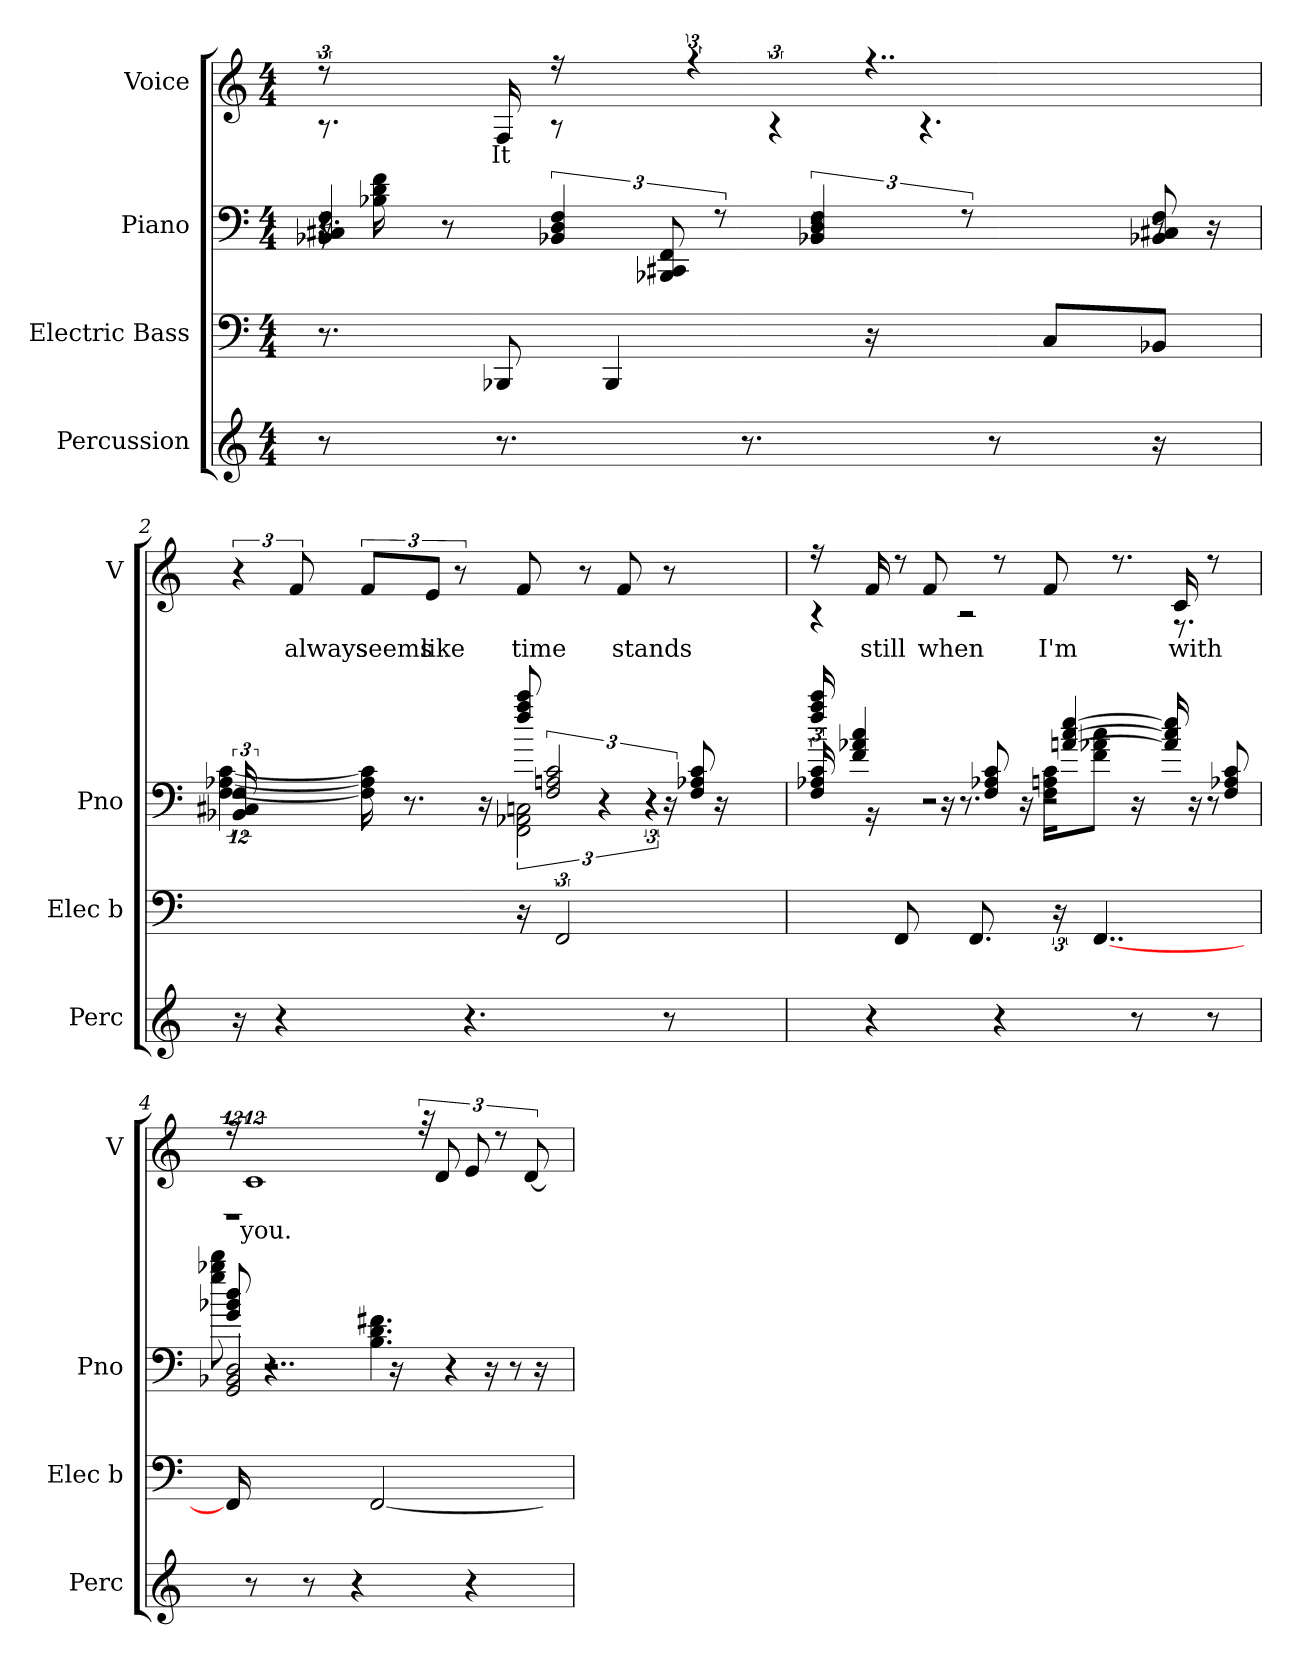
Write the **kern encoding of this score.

**kern	**kern	**kern	**kern	**text
*part4	*part3	*part2	*part1	*part1
*staff4	*staff3	*staff2	*staff1	*staff1
*I"Percussion	*I"Electric Bass	*I"Piano	*I"Voice	*
*I'Perc	*I'Elec b	*I'Pno	*I'V	*
*clefG2	*clefF4	*clefF4	*clefG2	*
*M4/4	*M4/4	*M4/4	*M4/4	*
*MM110	*MM110	*MM110	*MM110	*
=1	=1	=1	=1	=1
*	*	*^	*^	*
*	*	*	*^	*	*	*
8r	8.r	4BB-X 4C#X 4F	16r	4.r	12r	8.r	.
.	.	.	16B-X 16d 16f	.	.	.	.
.	.	.	.	.	6ryy	.	.
16R	.	.	8r	.	.	.	.
8.r	8BBB-X	.	.	.	.	16F	It
.	.	6BB-X 6D 6F	4ryy	.	16r	8r	.
.	4BBB-	.	.	.	12ryy	.	.
16R	.	.	.	8BBB-X 8CC#X 8FF	.	12ryy	.
.	.	.	.	.	6r	.	.
.	.	12r	.	.	.	.	.
8.r	.	.	.	.	.	.	.
.	.	.	.	.	.	6r	.
.	.	6BB-X 6D 6F	8r	4r	.	.	.
.	16r	.	.	.	4..r	.	.
16R	8ryy	.	4ryy	.	.	4.r	.
.	.	12r	.	.	.	.	.
8r	.	.	.	.	.	.	.
.	8C/L	8ryy	.	8.ryy	.	.	.
16R	.	.	.	.	.	.	.
16r	8BB-X/J	8BB-X 8C#X 8F	8r	.	.	.	.
16R	.	.	.	16r	.	.	.
*	*	*	*	*	*v	*v	*
=2	=2	=2	=2	=2	=2	=2
*	*	*	*	*^	*	*
16r	2ryy	24BB- 24C#X 24F	[4F [4A-X [4c	2ryy	12%7r	6r	.
.	.	4..ryy	.	.	.	.	.
16R	.	.	.	.	.	.	.
4r	.	.	.	.	.	.	.
.	.	.	.	.	.	12f	always
.	.	.	16F] 16A-] 16c]	.	.	12f/L	seems
.	.	.	8.r	.	.	.	.
.	.	.	.	.	.	12e/J	like
16R	.	.	.	.	.	.	.
.	.	.	.	.	.	12r	.
4.r	.	.	.	.	.	.	.
.	.	16r	.	.	.	.	.
.	16r	.	3FF 3AA-X 3C	8ff 8aa 8ccc	.	8f	time
.	.	3F 3A 3c	.	.	.	.	.
.	3FF	.	.	.	.	.	.
.	.	.	.	.	4ryy	.	.
.	.	.	.	16ryy	.	8r	.
.	.	.	.	4r	.	.	.
.	.	.	.	.	.	8f	stands
16R	.	.	.	.	.	.	.
.	.	.	6r	.	6r	.	.
8r	.	24r	.	.	.	8r	.
.	18...ryy	.	.	.	.	.	.
.	.	8F 8A-X 8c	.	.	.	.	.
.	.	.	.	16r	.	.	.
24ryy	24ryy	.	24ryy	24ryy	24ryy	24ryy	.
=3	=3	=3	=3	=3	=3	=3	=3
*	*	*	*	*	*	*^	*
16R	8ryy	24F 24A-X 24c	4ryy	16ff 16aa 16ccc	2ryy	16r	4r	.
.	.	4f 4a-X 4cc	.	.	.	.	.	.
4r	.	.	.	16r	.	16f	.	still
.	8FF	.	.	8ryy	.	8r	.	.
.	12ryy	.	16ryy	2r	.	8f	16ryy	when
.	.	16r	.	.	.	.	.	.
16R	.	.	8.r	.	.	.	2r	.
.	8.FF	.	.	.	.	.	.	.
.	.	8F 8A-X 8c	.	.	.	.	.	.
4r	.	.	.	.	.	8r	.	.
.	.	16r	.	.	.	.	.	.
.	.	.	16F\ 16A 16cKL	.	2r	8f	.	I'm
.	24r	.	.	.	.	.	.	.
.	.	[4a [4cc [4ee	.	.	.	.	.	.
.	[4..FF	.	8f\ 8a-X 8ccJ	.	.	.	.	.
16R	.	.	.	.	.	8.r	.	.
8r	.	.	16r	.	.	.	.	.
.	.	.	4ryy	8ryy	.	.	.	.
.	.	16a] 16cc] 16ee]	.	.	.	.	.	.
16R	.	.	.	.	.	16c	8.r	with
.	.	16r	.	.	.	.	.	.
8r	.	.	.	8r	.	8r	.	.
.	.	8F 8A-X 8c	.	.	.	.	.	.
24ryy	24ryy	.	24ryy	24ryy	24ryy	24ryy	24ryy	.
=4	=4	=4	=4	=4	=4	=4	=4	=4
16R	16FF]	2GG 2BB-X 2D	2ryy	8g 8b-X 8dd	8gg 8bb-X 8ddd	16r	12%11r	.
8r	4..ryy	.	.	.	.	12%7c	.	you.
.	.	.	.	4.r	2..r	.	.	.
16R	.	.	.	.	.	.	.	.
8r	.	.	.	.	.	.	.	.
16R	.	.	.	.	.	.	.	.
4r	.	.	.	.	.	.	.	.
.	[2FF	4ryy	4.B 4.d 4.f#X	16ryy	.	.	.	.
.	.	.	.	16r	.	.	.	.
.	.	.	.	16ryy	.	.	.	.
.	.	.	.	.	.	48r	.	.
.	.	.	.	.	.	12d	.	.
16R	.	.	.	4r	.	.	.	.
4r	.	16ryy	.	.	.	12e	.	.
.	.	16r	.	.	.	.	.	.
.	.	.	.	.	.	12r	.	.
.	.	8ryy	8r	.	.	.	.	.
.	.	.	.	.	.	[12d	12ryy	.
.	.	.	.	16r	.	.	.	.
*	*	*v	*v	*v	*v	*	*	*
*	*	*	*v	*v	*
=	=	=	=	=
*-	*-	*-	*-	*-
